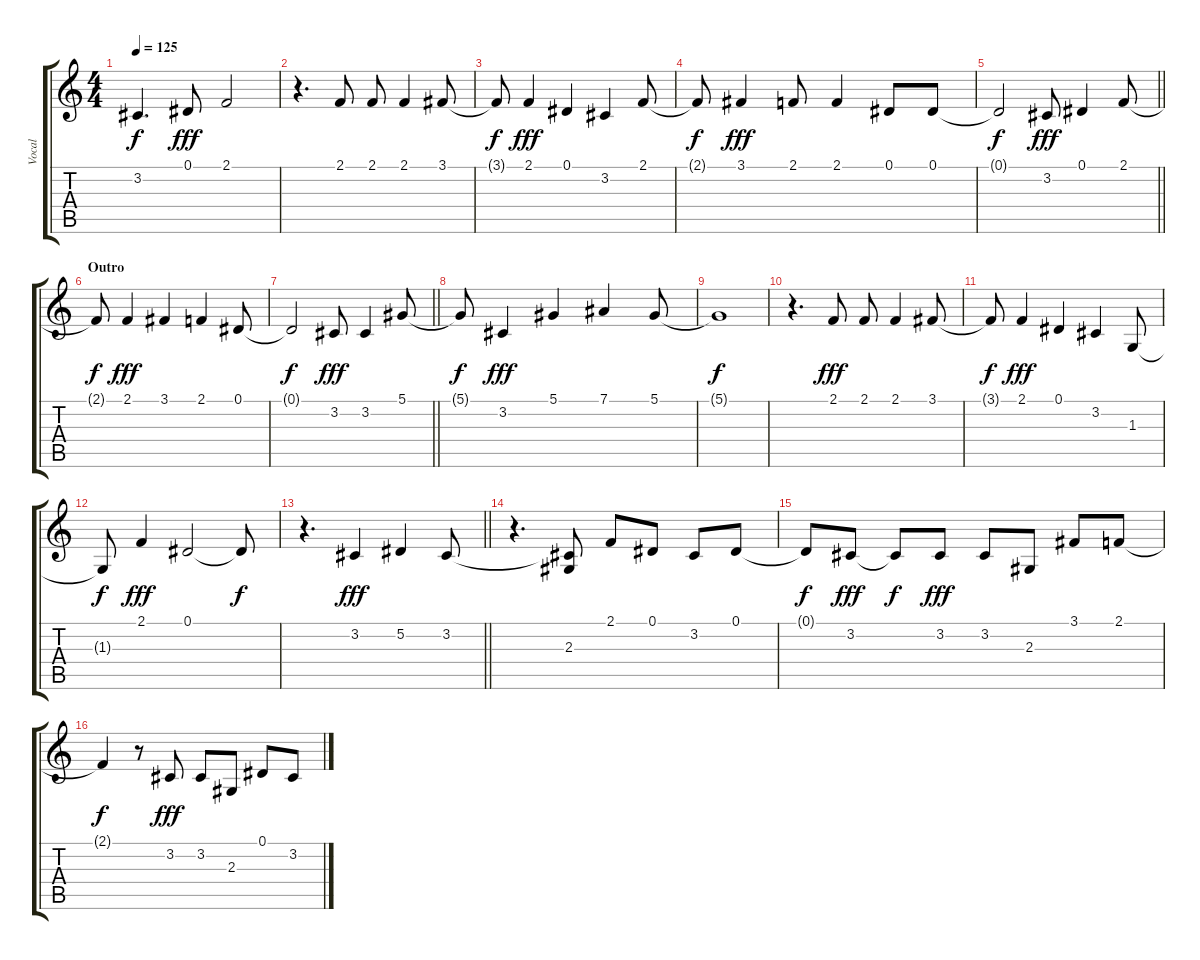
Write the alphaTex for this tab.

\track ("Vocal" "Vocal") {instrument sopranosax}
\staff {score tabs}
\tuning (Eb4 Bb3 Gb3 Db3 Ab2 Eb2) {hide}
\ts (4 4)
\tempo 125
\clef g2
\ks c
3.2{t}.4{d dy f} 0.1.8{dy fff} 2.1.2 |
r.4{d} 2.1.8 2.1.8 2.1.4 3.1.8 |
3.1{t}.8{dy f} 2.1.4{dy fff} 0.1.4 3.2.4 2.1.8 |
2.1{t}.8{dy f} 3.1.4{dy fff} 2.1.8 2.1.4 0.1.8 0.1.8 |
\barLineRight lightlight
0.1{t}.2{dy f} 3.2.8{dy fff} 0.1.4 2.1.8 |
\section ("" "Outro")
2.1{t}.8{dy f} 2.1.4{dy fff} 3.1.4 2.1.4 0.1.8 |
\barLineRight lightlight
0.1{t}.2{dy f} 3.2.8{dy fff} 3.2.4 5.1.8 |
5.1{t}.8{dy f} 3.2.4{dy fff} 5.1.4 7.1.4 5.1.8 |
5.1{t}.1{dy f} |
r.4{d} 2.1.8{dy fff} 2.1.8 2.1.4 3.1.8 |
3.1{t}.8{dy f} 2.1.4{dy fff} 0.1.4 3.2.4 1.3.8 |
1.3{t}.8{dy f} 2.1.4{dy fff} 0.1.2 0.1{t}.8{dy f} |
\barLineRight lightlight
r.4{d} 3.2.4{dy fff} 5.2.4 3.2.8 |
r.4{d} (3.2{t} 2.3).8 2.1.8 0.1.8 3.2.8 0.1.8 |
0.1{t}.8{dy f} 3.2.8{dy fff} 3.2{t}.8{dy f} 3.2.8{dy fff} 3.2.8 2.3.8 3.1.8 2.1.8 |
2.1{t}.4{dy f} r.8 3.2.8{dy fff} 3.2.8 2.3.8 0.1.8 3.2.8
